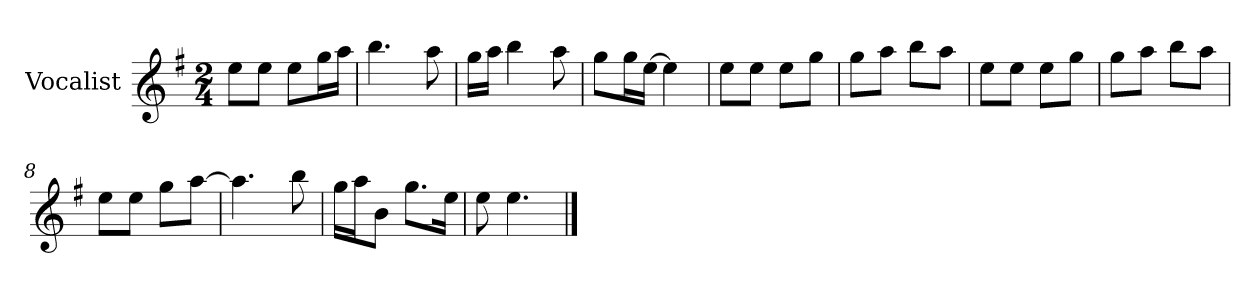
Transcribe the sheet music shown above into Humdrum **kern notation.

**kern
*part1
*staff1
*I"Vocalist
*k[f#]
*G:
*M2/4
=
8eeL
8eeJ
8eeL
16ggL
16aaJJ
=1
4.bb
8aa
=2
16ggLL
16aaJJ
4bb
8aa
=3
8ggL
16ggL
[16eeJJ
4ee]
=4
8eeL
8eeJ
8eeL
8ggJ
=5
8ggL
8aaJ
8bbL
8aaJ
=6
8eeL
8eeJ
8eeL
8ggJ
=7
8ggL
8aaJ
8bbL
8aaJ
=8
8eeL
8eeJ
8ggL
[8aaJ
=9
4.aa]
8bb
=10
16ggLL
16aaJ
8bJ
8.ggL
16eeJk
=11
8ee
4.ee
==
*-
